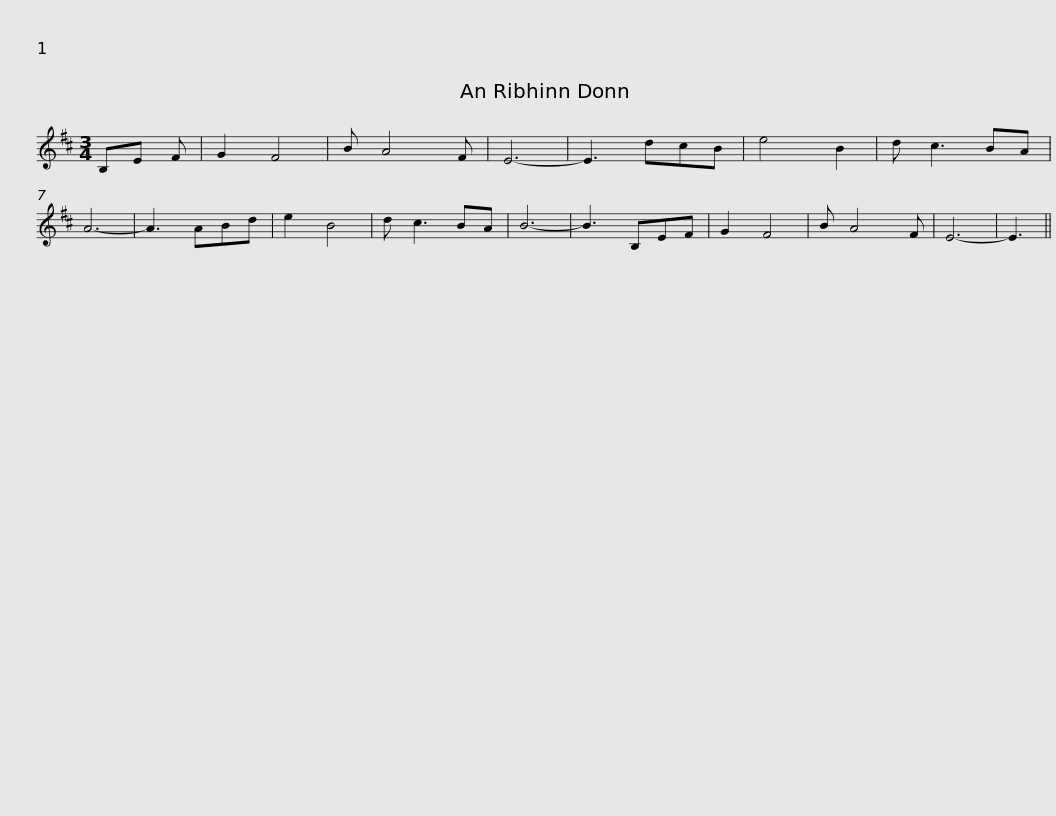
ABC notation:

X:1
L:1/8
M:3/4
I:linebreak $
K:D
V:1 treble
V:1
 B,E F | G2 F4 | B A4 F | E6- | E3 dcB | %5
 e4 B2 | d c3 BA | A6- | A3 ABd | e2 B4 | %10
 d c3 BA | B6- |$ B3 B,EF | G2 F4 | B A4 F | %15
 E6- | E3 || %17
